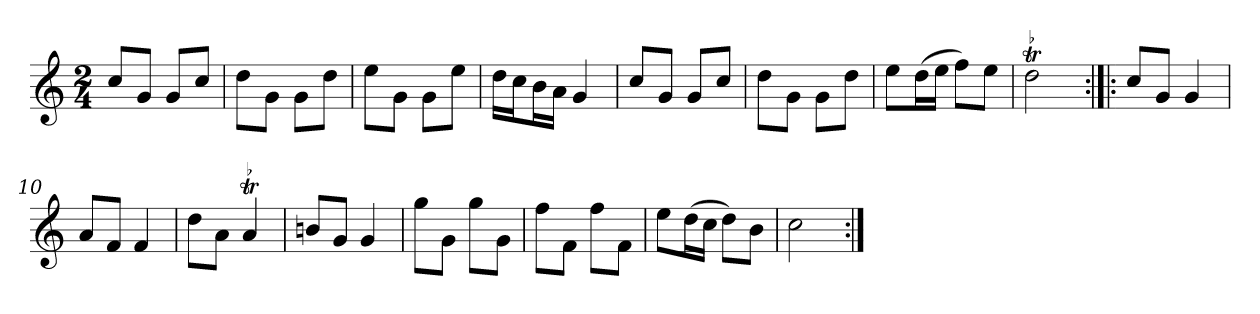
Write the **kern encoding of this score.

**kern
*part1
*staff1
*clefG2
*k[]
*C:
*M2/4
*MM120
=1
8cc/L
8g/J
8g/L
8cc/J
=2
8dd\L
8g\J
8g\L
8dd\J
=3
8ee\L
8g\J
8g\L
8ee\J
=4
16dd\LL
16cc\J
16b\L
16a\JJ
4g
=5
8cc/L
8g/J
8g/L
8cc/J
=6
8dd\L
8g\J
8g\L
8dd\J
=7
8ee\L
(16dd\L
16ee\JJ
8ff\L)
8ee\J
=8
!LO:TR:acc=-
2ddt
=9:|!|:
8cc/L
8g/J
4g
=10
8a/L
8f/J
4f
=11
8dd\L
8a\J
!LO:TR:acc=-
4at
=12
8bn/L
8g/J
4g
=13
8gg\L
8g\J
8gg\L
8g\J
=14
8ff\L
8f\J
8ff\L
8f\J
=15
8ee\L
(16dd\L
16cc\JJ
8dd\L)
8b\J
=16
2cc
=:|!
*-
